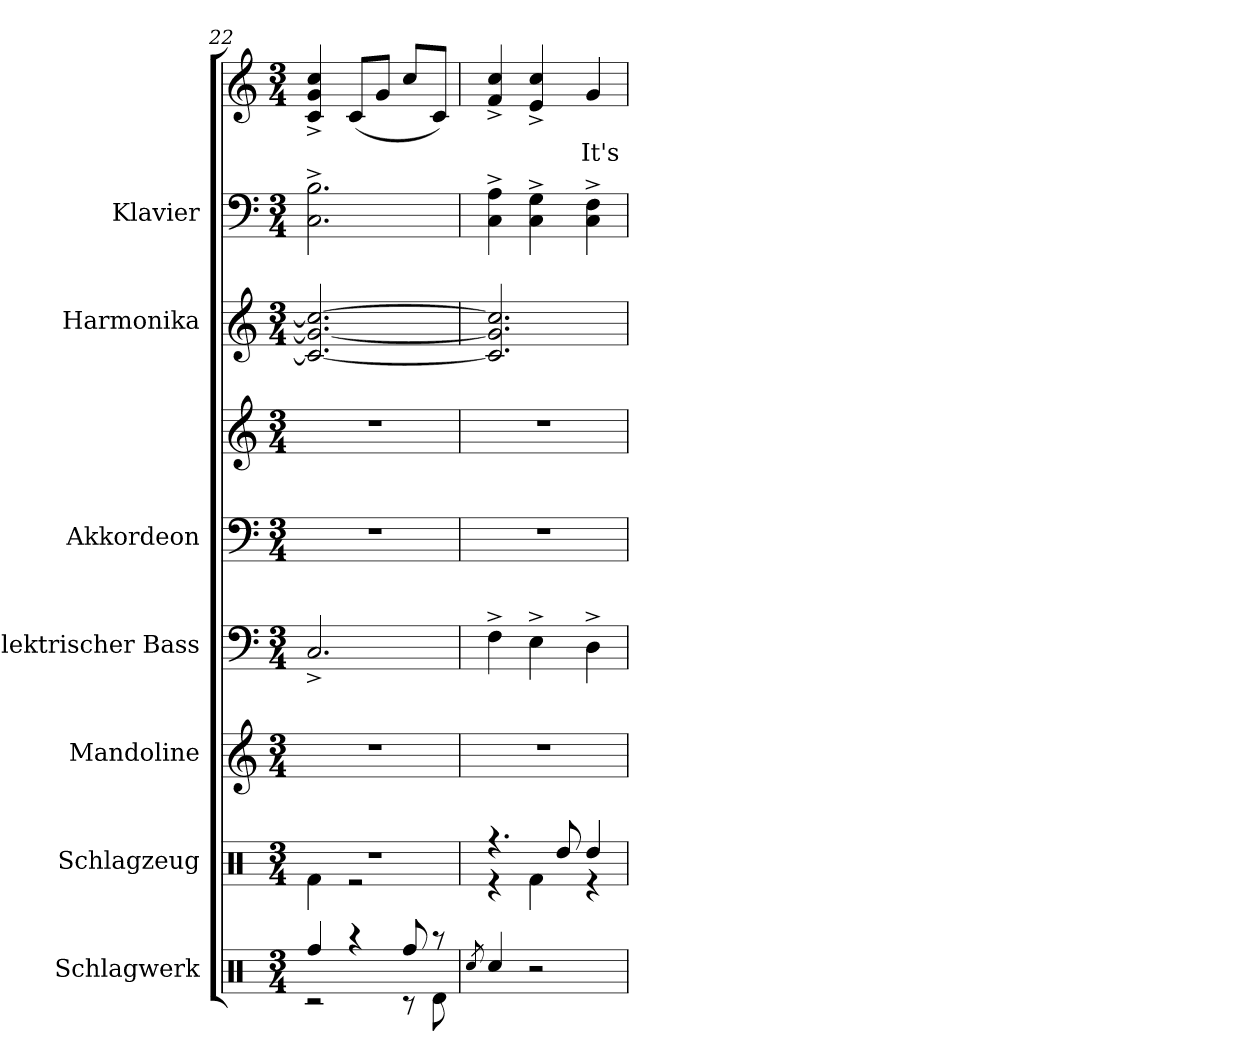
**kern	**kern	**kern	**kern	**kern	**kern	**kern	**kern	**kern	**text
*part7	*part6	*part5	*part4	*part3	*part3	*part2	*part1	*part1	*part1
*staff9	*staff8	*staff7	*staff6	*staff5	*staff4	*staff3	*staff2	*staff1	*staff1
*I"Schlagwerk	*I"Schlagzeug	*I"Mandoline	*I"Elektrischer Bass	*I"Akkordeon	*	*I"Harmonika	*I"Klavier	*	*
*I'Schlw.	*I'Schlgz.	*I'Mand.	*I'E-B.	*I'Akk.	*	*	*I'Klav.	*	*
*clefX	*clefX	*clefG2	*clefF4	*clefF4	*clefG2	*clefG2	*clefF4	*clefG2	*
*	*	*	*ITrd7c12	*	*	*	*	*	*
*k[]	*k[]	*k[]	*k[]	*k[]	*k[]	*k[]	*k[]	*k[]	*
*M3/4	*M3/4	*M3/4	*M3/4	*M3/4	*M3/4	*M3/4	*M3/4	*M3/4	*
=22	=22	=22	=22	=22	=22	=22	=22	=22	=22
*^	*^	*	*	*	*	*	*	*	*
4Rff/	2r	2.r	4Rf\	2.r	2.CC^/	2.r	2.r	2.c/_ 2.g/_ 2.cc/_	2.C\^ 2.B\^	4c/^ 4g/^ 4cc/^	.
4r	.	.	2r	.	.	.	.	.	.	(8c/L	.
.	.	.	.	.	.	.	.	.	.	8g/J	.
8Rff/	8r	.	.	.	.	.	.	.	.	8cc/L	.
8r	8Rd\	.	.	.	.	.	.	.	.	8c/J)	.
*v	*v	*	*	*	*	*	*	*	*	*	*
=23	=23	=23	=23	=23	=23	=23	=23	=23	=23	=23
8qRcc/	.	.	.	.	.	.	.	.	.	.
4Rcc/	4.r	4r	2.r	4FF^\	2.r	2.r	2.c/] 2.g/] 2.cc/]	4C\^ 4A\^	4f/^ 4cc/^	.
2r	.	4Rf\	.	4EE^\	.	.	.	4C\^ 4G\^	4e/^ 4cc/^	.
.	8Rdd/	.	.	.	.	.	.	.	.	.
!	!	!	!	!	!	!	!	!	!	!LO:LY:b
.	4Rdd/	4r	.	4DD^\	.	.	.	4C\^ 4F\^	4g/	It's
*	*v	*v	*	*	*	*	*	*	*	*
=	=	=	=	=	=	=	=	=	=
*-	*-	*-	*-	*-	*-	*-	*-	*-	*-
